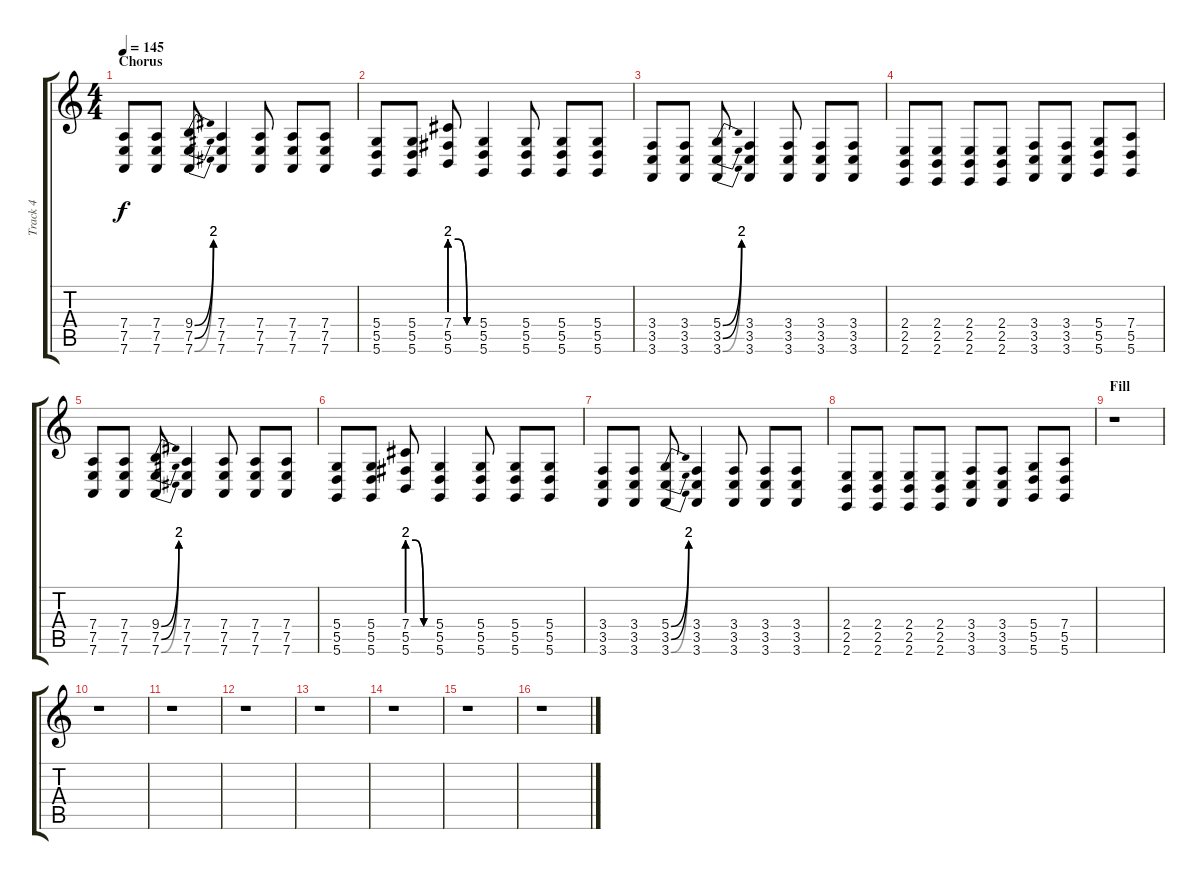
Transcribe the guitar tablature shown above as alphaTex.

\track ("Track 4" "Track 4") {instrument lead2sawtooth}
\staff {score tabs}
\tuning (E4 B3 G3 D3 A2 D2) {hide}
\ts (4 4)
\section ("" "Chorus")
\tempo 145
\clef g2
\ks c
(7.4 7.5 7.6).8{dy f} (7.4 7.5 7.6).8 (9.4{be (bend 0 0 60 8)} 7.5{be (bend 0 0 60 8)} 7.6{be (bend 0 0 60 8)}).8 (7.4 7.5 7.6).4 (7.4 7.5 7.6).8 (7.4 7.5 7.6).8 (7.4 7.5 7.6).8 |
(5.4 5.5 5.6).8 (5.4 5.5 5.6).8 (7.4{be (custom 0 8 20 8 40 0 60 0)} 5.5{be (custom 0 8 20 8 40 0 60 0)} 5.6{be (custom 0 8 20 8 40 0 60 0)}).8 (5.4 5.5 5.6).4 (5.4 5.5 5.6).8 (5.4 5.5 5.6).8 (5.4 5.5 5.6).8 |
(3.4 3.5 3.6).8 (3.4 3.5 3.6).8 (5.4{be (bend 0 0 60 8)} 3.5{be (bend 0 0 60 8)} 3.6{be (bend 0 0 60 8)}).8 (3.4 3.5 3.6).4 (3.4 3.5 3.6).8 (3.4 3.5 3.6).8 (3.4 3.5 3.6).8 |
(2.4 2.5 2.6).8 (2.4 2.5 2.6).8 (2.4 2.5 2.6).8 (2.4 2.5 2.6).8 (3.4 3.5 3.6).8 (3.4 3.5 3.6).8 (5.4 5.5 5.6).8 (7.4 5.5 5.6).8 |
(7.4 7.5 7.6).8 (7.4 7.5 7.6).8 (9.4{be (bend 0 0 60 8)} 7.5{be (bend 0 0 60 8)} 7.6{be (bend 0 0 60 8)}).8 (7.4 7.5 7.6).4 (7.4 7.5 7.6).8 (7.4 7.5 7.6).8 (7.4 7.5 7.6).8 |
(5.4 5.5 5.6).8 (5.4 5.5 5.6).8 (7.4{be (custom 0 8 20 8 40 0 60 0)} 5.5{be (custom 0 8 20 8 40 0 60 0)} 5.6{be (custom 0 8 20 8 40 0 60 0)}).8 (5.4 5.5 5.6).4 (5.4 5.5 5.6).8 (5.4 5.5 5.6).8 (5.4 5.5 5.6).8 |
(3.4 3.5 3.6).8 (3.4 3.5 3.6).8 (5.4{be (bend 0 0 60 8)} 3.5{be (bend 0 0 60 8)} 3.6{be (bend 0 0 60 8)}).8 (3.4 3.5 3.6).4 (3.4 3.5 3.6).8 (3.4 3.5 3.6).8 (3.4 3.5 3.6).8 |
(2.4 2.5 2.6).8 (2.4 2.5 2.6).8 (2.4 2.5 2.6).8 (2.4 2.5 2.6).8 (3.4 3.5 3.6).8 (3.4 3.5 3.6).8 (5.4 5.5 5.6).8 (7.4 5.5 5.6).8 |
\section ("" "Fill")
r.1 |
r.1 |
r.1 |
r.1 |
r.1 |
r.1 |
r.1 |
r.1
